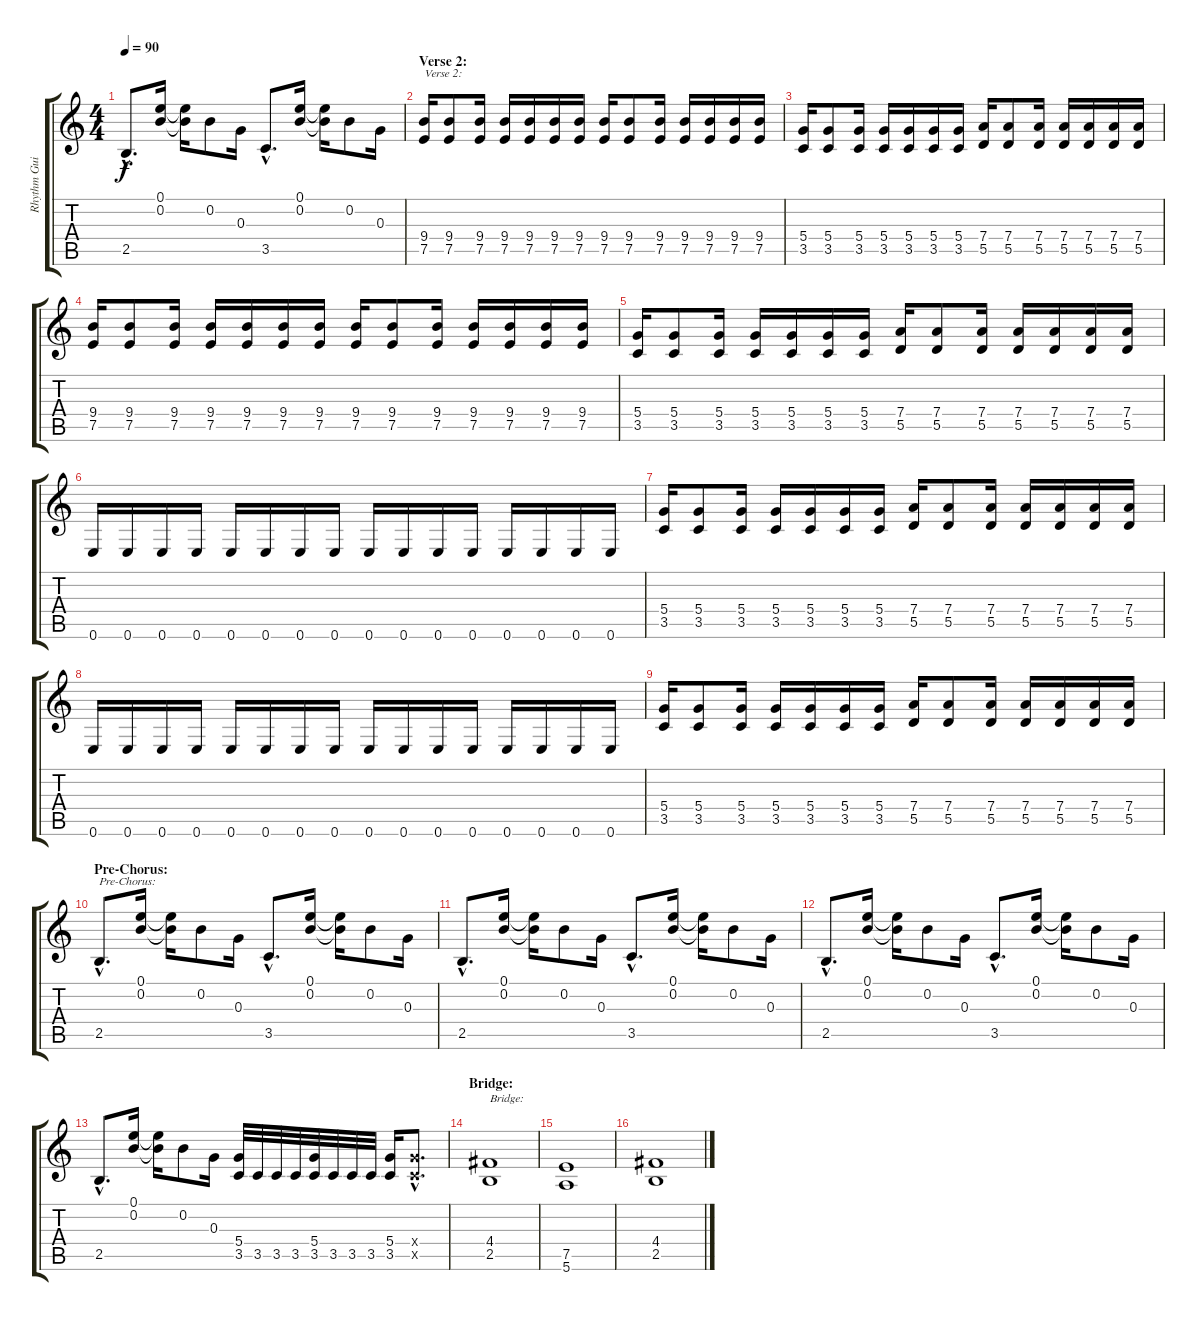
\track ("Rhythm Guitar 2" "Rhythm Gui") {instrument distortionguitar}
\staff {score tabs}
\tuning (E4 B3 G3 D3 A2 E2) {hide}
\ts (4 4)
\tempo 90
\clef g2
\ks c
2.5{hac}.8{d dy f} (0.1 0.2).16 (0.1{t} 0.2{t}).16 0.2.8 0.3.16 3.5{hac}.8{d} (0.1 0.2).16 (0.1{t} 0.2{t}).16 0.2.8 0.3.16 |
\section ("" "Verse 2:")
(9.4 7.5).16{txt "Verse 2:"} (9.4 7.5).8 (9.4 7.5).16 (9.4 7.5).16 (9.4 7.5).16 (9.4 7.5).16 (9.4 7.5).16 (9.4 7.5).16 (9.4 7.5).8 (9.4 7.5).16 (9.4 7.5).16 (9.4 7.5).16 (9.4 7.5).16 (9.4 7.5).16 |
(5.4 3.5).16 (5.4 3.5).8 (5.4 3.5).16 (5.4 3.5).16 (5.4 3.5).16 (5.4 3.5).16 (5.4 3.5).16 (7.4 5.5).16 (7.4 5.5).8 (7.4 5.5).16 (7.4 5.5).16 (7.4 5.5).16 (7.4 5.5).16 (7.4 5.5).16 |
(9.4 7.5).16 (9.4 7.5).8 (9.4 7.5).16 (9.4 7.5).16 (9.4 7.5).16 (9.4 7.5).16 (9.4 7.5).16 (9.4 7.5).16 (9.4 7.5).8 (9.4 7.5).16 (9.4 7.5).16 (9.4 7.5).16 (9.4 7.5).16 (9.4 7.5).16 |
(5.4 3.5).16 (5.4 3.5).8 (5.4 3.5).16 (5.4 3.5).16 (5.4 3.5).16 (5.4 3.5).16 (5.4 3.5).16 (7.4 5.5).16 (7.4 5.5).8 (7.4 5.5).16 (7.4 5.5).16 (7.4 5.5).16 (7.4 5.5).16 (7.4 5.5).16 |
0.6.16 0.6.16 0.6.16 0.6.16 0.6.16 0.6.16 0.6.16 0.6.16 0.6.16 0.6.16 0.6.16 0.6.16 0.6.16 0.6.16 0.6.16 0.6.16 |
(5.4 3.5).16 (5.4 3.5).8 (5.4 3.5).16 (5.4 3.5).16 (5.4 3.5).16 (5.4 3.5).16 (5.4 3.5).16 (7.4 5.5).16 (7.4 5.5).8 (7.4 5.5).16 (7.4 5.5).16 (7.4 5.5).16 (7.4 5.5).16 (7.4 5.5).16 |
0.6.16 0.6.16 0.6.16 0.6.16 0.6.16 0.6.16 0.6.16 0.6.16 0.6.16 0.6.16 0.6.16 0.6.16 0.6.16 0.6.16 0.6.16 0.6.16 |
(5.4 3.5).16 (5.4 3.5).8 (5.4 3.5).16 (5.4 3.5).16 (5.4 3.5).16 (5.4 3.5).16 (5.4 3.5).16 (7.4 5.5).16 (7.4 5.5).8 (7.4 5.5).16 (7.4 5.5).16 (7.4 5.5).16 (7.4 5.5).16 (7.4 5.5).16 |
\section ("" "Pre-Chorus:")
2.5{hac}.8{d txt "Pre-Chorus:"} (0.1 0.2).16 (0.1{t} 0.2{t}).16 0.2.8 0.3.16 3.5{hac}.8{d} (0.1 0.2).16 (0.1{t} 0.2{t}).16 0.2.8 0.3.16 |
2.5{hac}.8{d} (0.1 0.2).16 (0.1{t} 0.2{t}).16 0.2.8 0.3.16 3.5{hac}.8{d} (0.1 0.2).16 (0.1{t} 0.2{t}).16 0.2.8 0.3.16 |
2.5{hac}.8{d} (0.1 0.2).16 (0.1{t} 0.2{t}).16 0.2.8 0.3.16 3.5{hac}.8{d} (0.1 0.2).16 (0.1{t} 0.2{t}).16 0.2.8 0.3.16 |
2.5{hac}.8{d} (0.1 0.2).16 (0.1{t} 0.2{t}).16 0.2.8 0.3.16 (5.4 3.5).32 3.5.32 3.5.32 3.5.32 (5.4 3.5).32 3.5.32 3.5.32 3.5.32 (5.4 3.5).16 (5.4{hac x} 3.5{hac x}).8{d} |
\section ("" "Bridge:")
(4.4 2.5).1{txt "Bridge:"} |
(7.5 5.6).1 |
(4.4 2.5).1
